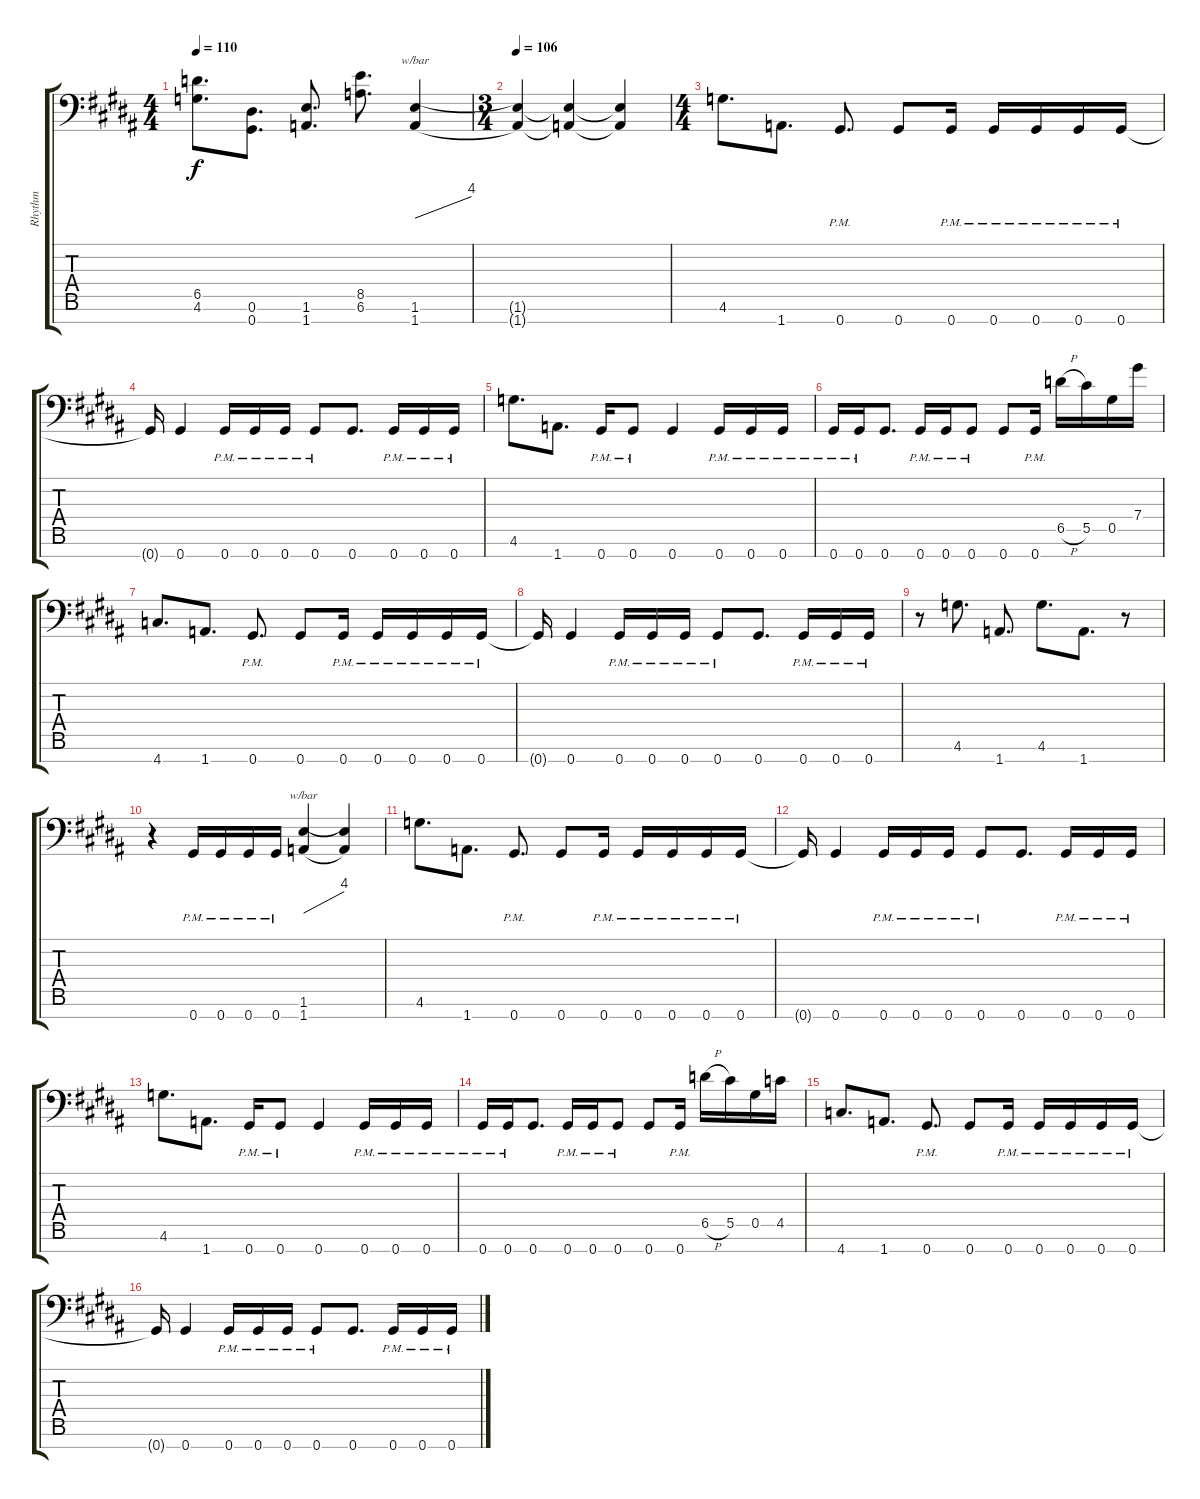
\track ("Rhythm" "Rhythm") {instrument distortionguitar}
\staff {score tabs}
\tuning (Eb4 Bb3 F3 Db3 Ab2 Eb2 Ab1) {hide}
\ts (4 4)
\tempo 110
\clef f4
\ks g#minor
(6.5 4.6).8{d dy f} (0.6 0.7).8{d} (1.6 1.7).8{d} (8.5 6.6).8{d} (1.6 1.7).4{tbe (dive default 0 0 60 16)} |
\ts (3 4)
\tempo 106
(1.6{t} 1.7{t}).4 (1.6{t} 1.7{t}).4 (1.6{t} 1.7{t}).4 |
\ts (4 4)
4.6.8{d} 1.7.8{d} 0.7{pm}.8{d} 0.7.8 0.7{pm}.16 0.7{pm}.16 0.7{pm}.16 0.7{pm}.16 0.7{pm}.16 |
0.7{t}.16 0.7.4 0.7{pm}.16 0.7{pm}.16 0.7{pm}.16 0.7{pm}.8 0.7.8{d} 0.7{pm}.16 0.7{pm}.16 0.7{pm}.16 |
4.6.8{d} 1.7.8{d} 0.7{pm}.16 0.7{pm}.8 0.7.4 0.7{pm}.16 0.7{pm}.16 0.7{pm}.16 |
0.7{pm}.16 0.7{pm}.16 0.7.8{d} 0.7{pm}.16 0.7{pm}.16 0.7{pm}.8 0.7.8 0.7{pm}.16 6.5{h}.16 5.5.16 0.5.16 7.4.16 |
4.7.8{d} 1.7.8{d} 0.7{pm}.8{d} 0.7.8 0.7{pm}.16 0.7{pm}.16 0.7{pm}.16 0.7{pm}.16 0.7{pm}.16 |
0.7{t}.16 0.7.4 0.7{pm}.16 0.7{pm}.16 0.7{pm}.16 0.7{pm}.8 0.7.8{d} 0.7{pm}.16 0.7{pm}.16 0.7{pm}.16 |
r.8 4.6.8{d} 1.7.8{d} 4.6.8{d} 1.7.8{d} r.8 |
r.4 0.7{pm}.16 0.7{pm}.16 0.7{pm}.16 0.7{pm}.16 (1.6 1.7).4{tbe (dive default 0 0 60 16)} (1.6{t} 1.7{t}).4 |
4.6.8{d} 1.7.8{d} 0.7{pm}.8{d} 0.7.8 0.7{pm}.16 0.7{pm}.16 0.7{pm}.16 0.7{pm}.16 0.7{pm}.16 |
0.7{t}.16 0.7.4 0.7{pm}.16 0.7{pm}.16 0.7{pm}.16 0.7{pm}.8 0.7.8{d} 0.7{pm}.16 0.7{pm}.16 0.7{pm}.16 |
4.6.8{d} 1.7.8{d} 0.7{pm}.16 0.7{pm}.8 0.7.4 0.7{pm}.16 0.7{pm}.16 0.7{pm}.16 |
0.7{pm}.16 0.7{pm}.16 0.7.8{d} 0.7{pm}.16 0.7{pm}.16 0.7{pm}.8 0.7.8 0.7{pm}.16 6.5{h}.16 5.5.16 0.5.16 4.5.16 |
4.7.8{d} 1.7.8{d} 0.7{pm}.8{d} 0.7.8 0.7{pm}.16 0.7{pm}.16 0.7{pm}.16 0.7{pm}.16 0.7{pm}.16 |
0.7{t}.16 0.7.4 0.7{pm}.16 0.7{pm}.16 0.7{pm}.16 0.7{pm}.8 0.7.8{d} 0.7{pm}.16 0.7{pm}.16 0.7{pm}.16
